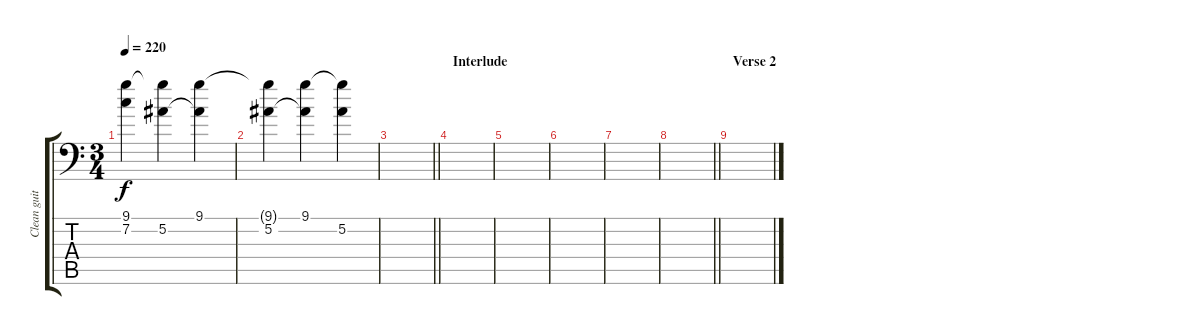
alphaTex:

\track ("Clean guitar" "Clean guit") {instrument acousticguitarsteel}
\staff {score tabs}
\tuning (Bb3 F3 Db3 Ab2 Eb2 Bb1) {hide}
\ts (3 4)
\tempo 220
\clef f4
\ks c
(9.1 7.2{t}).4{dy f} (9.1{t} 5.2).4 (9.1 5.2{t}).4 |
(9.1{t} 5.2).4 (9.1 5.2{t}).4 (9.1{t} 5.2).4 |
\barLineRight lightlight
|
\section ("" "Interlude")
|
|
|
|
\barLineRight lightlight
|
\section ("" "Verse 2")
